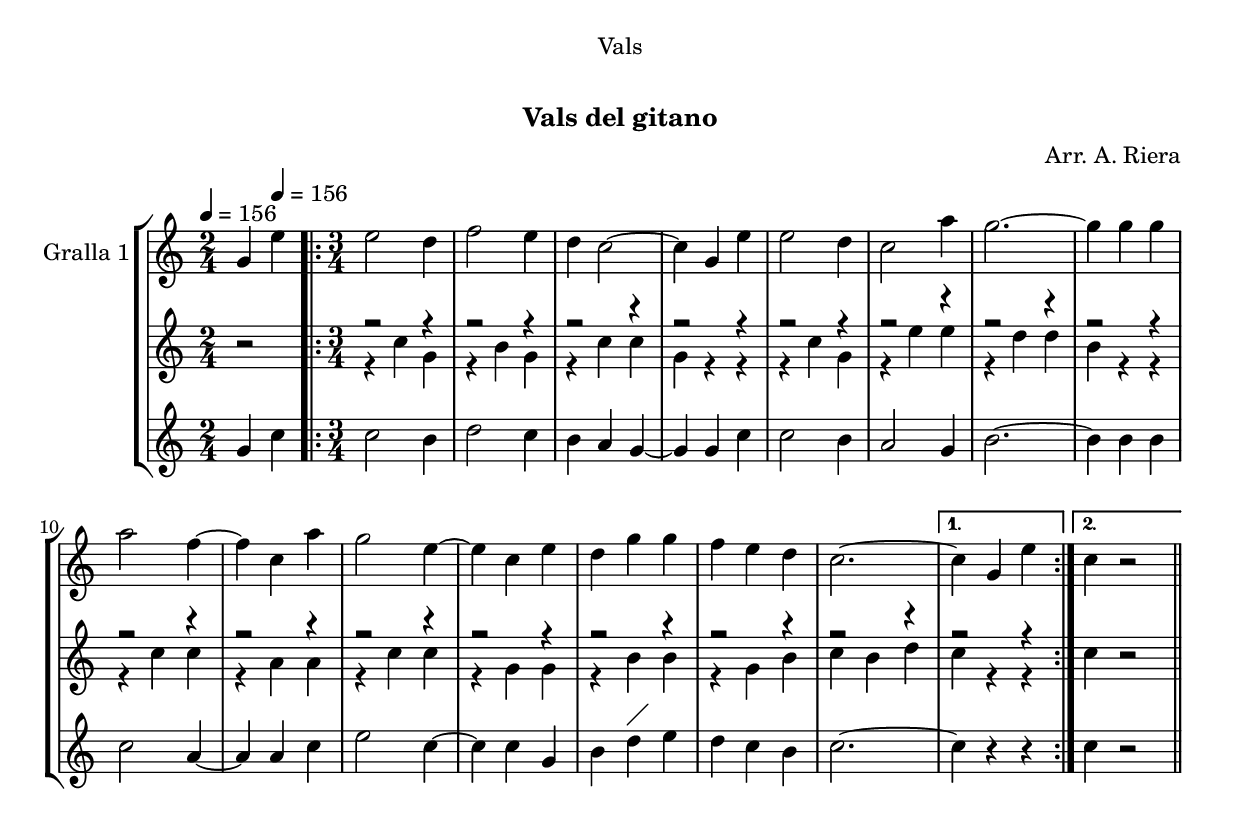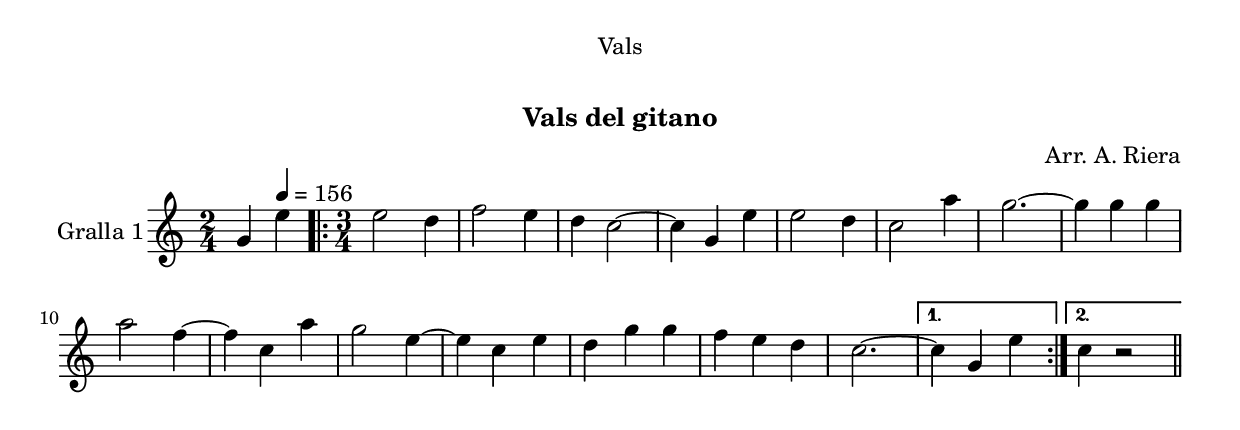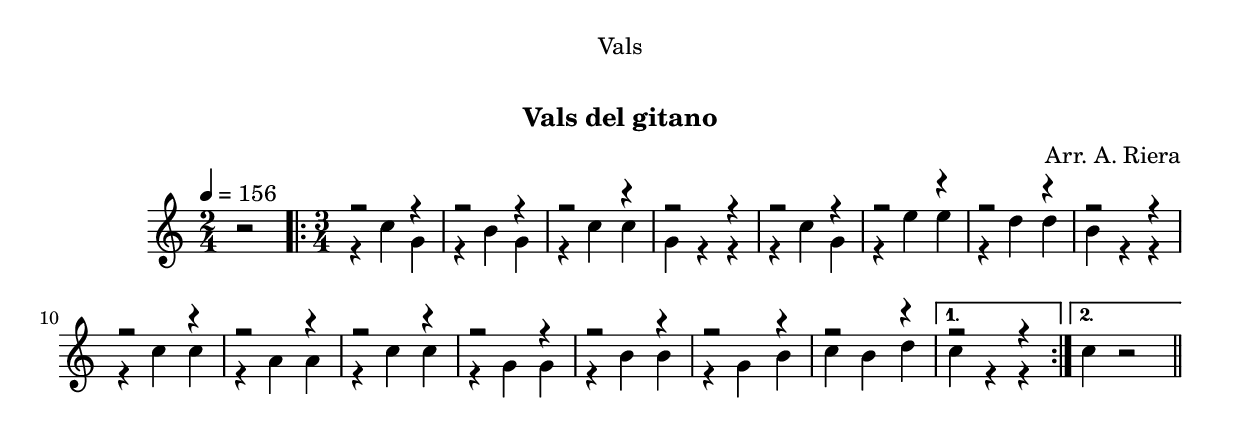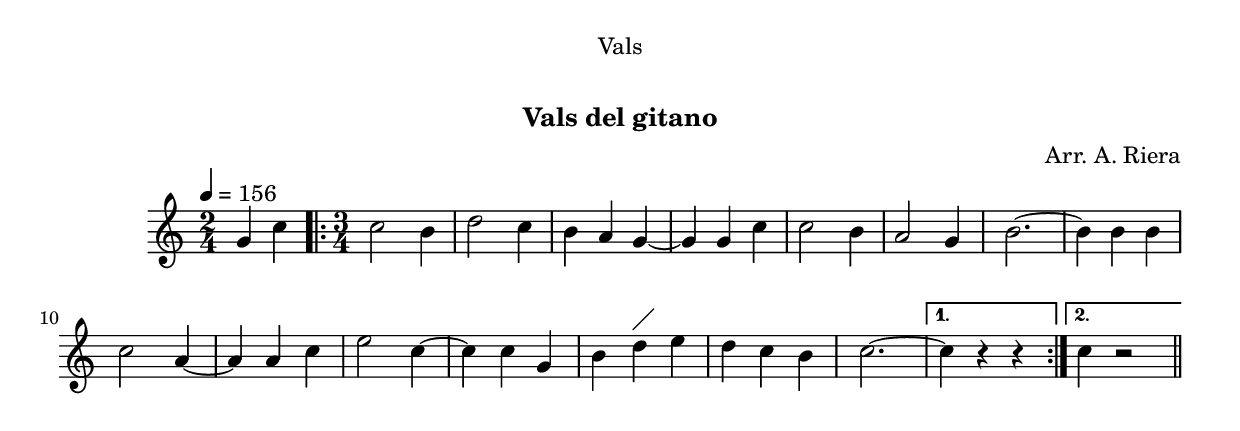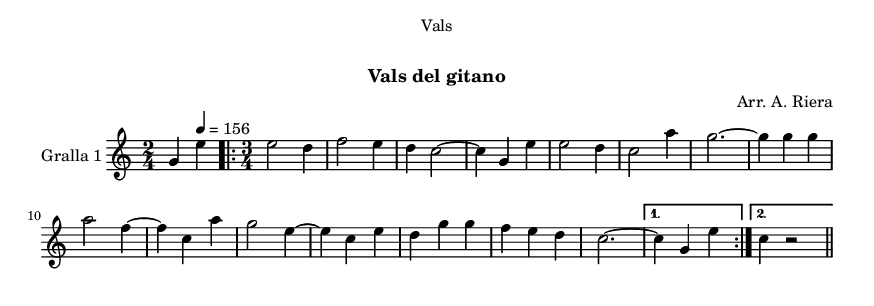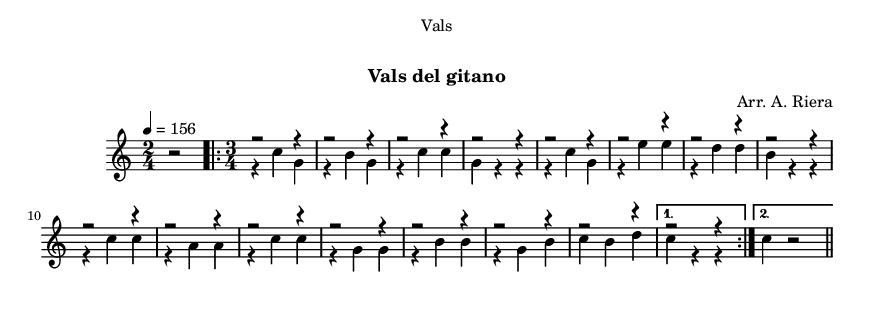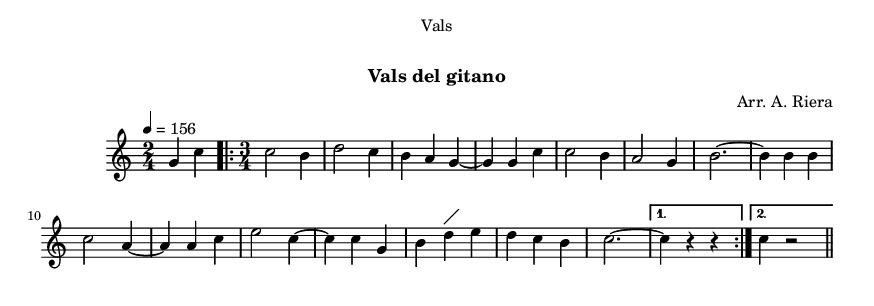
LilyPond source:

\version "2.16.0"

\header {
  dedication="Vals"
  title="  "
  subtitle="Vals del gitano"
  subsubtitle=""
  poet=""
  meter=""
  piece=""
  composer="Arr. A. Riera"
  arranger=""
  opus=""
  instrument=""
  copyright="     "
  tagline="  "
}

liniaroAa =
\relative g'
{
  \clef treble
  \key c \major
  \time 2/4
  g4 \tempo 4 = 156 e'  |
  \time 3/4   \repeat volta 2 { e2 d4  |
  f2 e4  |
  d4 c2 ~  |
  %05
  c4 g e'  |
  e2 d4  |
  c2 a'4  |
  g2. ~  |
  g4 g g  |
  %10
  a2 f4 ~  |
  f4 c a'  |
  g2 e4 ~  |
  e4 c e  |
  d4 g g  |
  %15
  f4 e d  |
  c2. ~ }
  \alternative { { c4 g e' }
  { c4  r2 } } \bar "||" % kompletite
}

liniaroAb =
\relative c''
{
  \tempo 4 = 156
  \clef treble
  \key c \major
  \time 2/4
  r2  |
  \time 3/4   \repeat volta 2 { << { r2 r4 } \\ { r4 c g } >>  |
  << { r2 r4 } \\ { r4 b g } >>  |
  << { r2 r4 } \\ { r4 c c } >>  |
  %05
  << { r2 r4 } \\ { g4 r r } >>  |
  << { r2 r4 } \\ { r4 c g } >>  |
  << { r2 r4 } \\ { r4 e' e } >>  |
  << { r2 r4 } \\ { r4 d d } >>  |
  << { r2 r4 } \\ { b4 r r } >>  |
  %10
  << { r2 r4 } \\ { r4 c c } >>  |
  << { r2 r4 } \\ { r4 a a } >>  |
  << { r2 r4 } \\ { r4 c c } >>  |
  << { r2 r4 } \\ { r4 g g } >>  |
  << { r2 r4 } \\ { r4 b b } >>  |
  %15
  << { r2 r4 } \\ { r4 g b } >>  |
  << { r2 r4 } \\ { c4 b d } >> }
  \alternative { { << { r2 r4 } \\ { c4 r r } >> }
  { c4 r2 } } \bar "||" % kompletite
}

liniaroAc =
\relative g'
{
  \tempo 4 = 156
  \clef treble
  \key c \major
  \time 2/4
  g4 c  |
  \time 3/4   \repeat volta 2 { c2 b4  |
  d2 c4  |
  b4 a g ~  |
  %05
  g4 g c  |
  c2 b4  |
  a2 g4  |
  b2. ~  |
  b4 b b  |
  %10
  c2 a4 ~  |
  a4 a c  |
  e2 c4 ~  |
  c4 c g  |
  b4 d ^\markup {\draw-line #'(2 . 2)} e  |
  %15
  d4 c b  |
  c2. ~ }
  \alternative { { c4 r r }
  { c4  r2 } } \bar "||" % kompletite
}

\book {

\paper {
  print-page-number = false
}

\bookpart {
  \score {
    \new StaffGroup {
      \override Score.RehearsalMark #'self-alignment-X = #LEFT
      <<
        \new Staff \with {instrumentName = #"Gralla 1" } \liniaroAa
        \new Staff \with {instrumentName = #"" } \liniaroAb
        \new Staff \with {instrumentName = #"" } \liniaroAc
      >>
    }
    \layout {}
  }\score { \unfoldRepeats
    \new StaffGroup {
      \override Score.RehearsalMark #'self-alignment-X = #LEFT
      <<
        \new Staff \with {instrumentName = #"Gralla 1" } \liniaroAa
        \new Staff \with {instrumentName = #"" } \liniaroAb
        \new Staff \with {instrumentName = #"" } \liniaroAc
      >>
    }
    \midi {}
  }
}

\bookpart {
  \header {}
  \score {
    \new StaffGroup {
      \override Score.RehearsalMark #'self-alignment-X = #LEFT
      <<
        \new Staff \with {instrumentName = #"Gralla 1" } \liniaroAa
      >>
    }
    \layout {}
  }\score { \unfoldRepeats
    \new StaffGroup {
      \override Score.RehearsalMark #'self-alignment-X = #LEFT
      <<
        \new Staff \with {instrumentName = #"Gralla 1" } \liniaroAa
      >>
    }
    \midi {}
  }
}

\bookpart {
  \header {}
  \score {
    \new StaffGroup {
      \override Score.RehearsalMark #'self-alignment-X = #LEFT
      <<
        \new Staff \with {instrumentName = #"" } \liniaroAb
      >>
    }
    \layout {}
  }\score { \unfoldRepeats
    \new StaffGroup {
      \override Score.RehearsalMark #'self-alignment-X = #LEFT
      <<
        \new Staff \with {instrumentName = #"" } \liniaroAb
      >>
    }
    \midi {}
  }
}

\bookpart {
  \header {}
  \score {
    \new StaffGroup {
      \override Score.RehearsalMark #'self-alignment-X = #LEFT
      <<
        \new Staff \with {instrumentName = #"" } \liniaroAc
      >>
    }
    \layout {}
  }\score { \unfoldRepeats
    \new StaffGroup {
      \override Score.RehearsalMark #'self-alignment-X = #LEFT
      <<
        \new Staff \with {instrumentName = #"" } \liniaroAc
      >>
    }
    \midi {}
  }
}

}

\book {

\paper {
  print-page-number = false
  #(set-paper-size "a6landscape")
  #(layout-set-staff-size 14)
}

\bookpart {
  \header {}
  \score {
    \new StaffGroup {
      \override Score.RehearsalMark #'self-alignment-X = #LEFT
      <<
        \new Staff \with {instrumentName = #"Gralla 1" } \liniaroAa
      >>
    }
    \layout {}
  }
}

\bookpart {
  \header {}
  \score {
    \new StaffGroup {
      \override Score.RehearsalMark #'self-alignment-X = #LEFT
      <<
        \new Staff \with {instrumentName = #"" } \liniaroAb
      >>
    }
    \layout {}
  }
}

\bookpart {
  \header {}
  \score {
    \new StaffGroup {
      \override Score.RehearsalMark #'self-alignment-X = #LEFT
      <<
        \new Staff \with {instrumentName = #"" } \liniaroAc
      >>
    }
    \layout {}
  }
}

}

